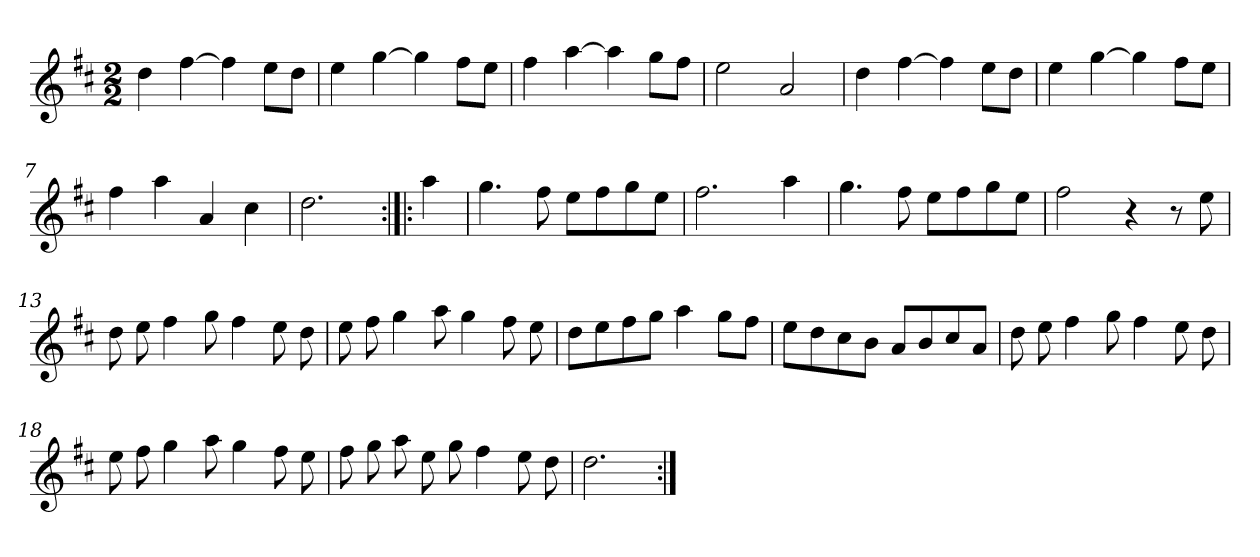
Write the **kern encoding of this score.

**kern
*part1
*staff1
*clefG2
*k[f#c#]
*D:
*M2/2
*MM120
=1
4dd
[4ff#
4ff#]
8ee\L
8dd\J
=2
4ee
[4gg
4gg]
8ff#\L
8ee\J
=3
4ff#
[4aa
4aa]
8gg\L
8ff#\J
=4
2ee
2a
=5
4dd
[4ff#
4ff#]
8ee\L
8dd\J
=6
4ee
[4gg
4gg]
8ff#\L
8ee\J
=7
4ff#
4aa
4a
4cc#
=8
2.dd
=:|!|:
4aa
=9
4.gg
8ff#
8ee\L
8ff#\
8gg\
8ee\J
=10
2.ff#
4aa
=11
4.gg
8ff#
8ee\L
8ff#\
8gg\
8ee\J
=12
2ff#
4r
8r
8ee
=13
8dd
8ee
4ff#
8gg
4ff#
8ee
8dd
=14
8ee
8ff#
4gg
8aa
4gg
8ff#
8ee
=15
8dd\L
8ee\
8ff#\
8gg\J
4aa
8gg\L
8ff#\J
=16
8ee\L
8dd\
8cc#\
8b\J
8a/L
8b/
8cc#/
8a/J
=17
8dd
8ee
4ff#
8gg
4ff#
8ee
8dd
=18
8ee
8ff#
4gg
8aa
4gg
8ff#
8ee
=19
8ff#
8gg
8aa
8ee
8gg
4ff#
8ee
8dd
=20
2.dd
=:|!
*-
